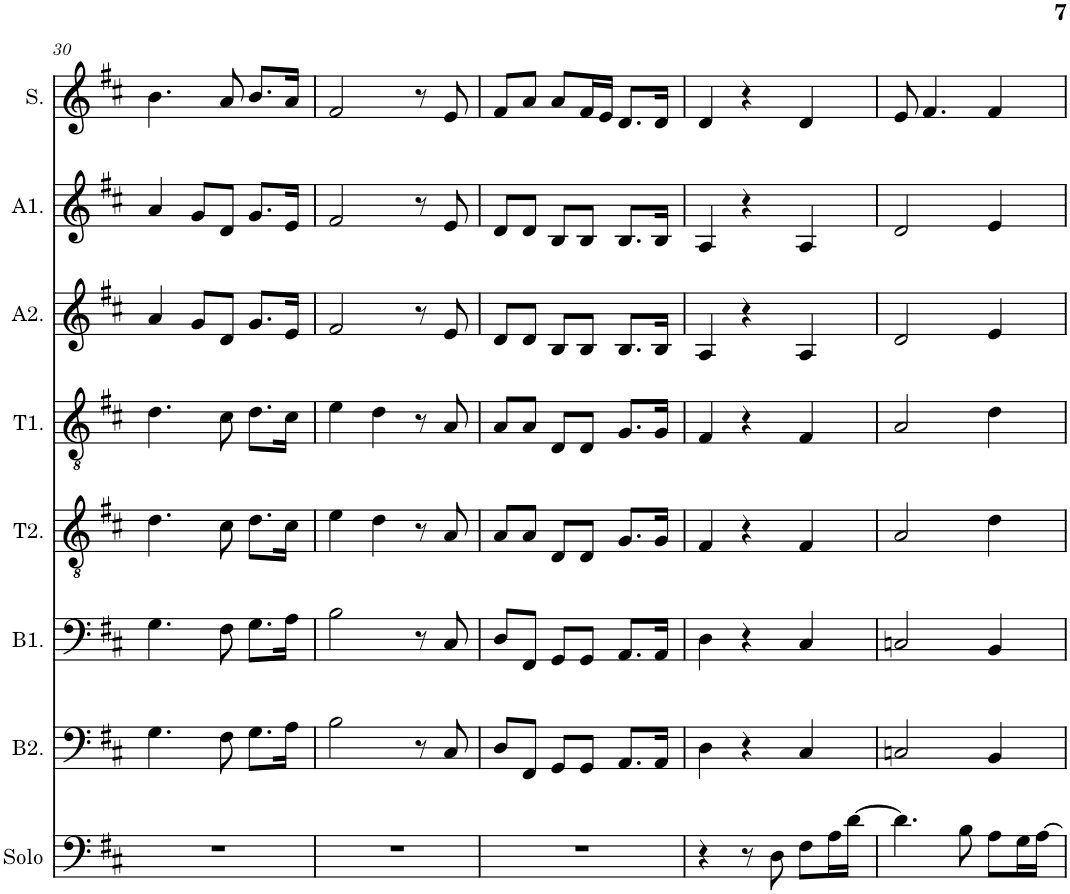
**kern	**kern	**kern	**kern	**kern	**kern	**kern	**kern
*part8	*part7	*part6	*part5	*part4	*part3	*part2	*part1
*staff8	*staff7	*staff6	*staff5	*staff4	*staff3	*staff2	*staff1
*I"Solo	*I"Bass 2	*I"Bass 1	*I"Tenor 2	*I"Tenor 1	*I"Alto 2	*I"Alto 1	*I"Soprano
*I'Solo	*I'B2.	*I'B1.	*I'T2.	*I'T1.	*I'A2.	*I'A1.	*I'S.
!!LO:PB:g=z
*clefF4	*clefF4	*clefF4	*clefGv2	*clefGv2	*clefG2	*clefG2	*clefG2
*k[f#c#]	*k[f#c#]	*k[f#c#]	*k[f#c#]	*k[f#c#]	*k[f#c#]	*k[f#c#]	*k[f#c#]
*M3/4	*M3/4	*M3/4	*M3/4	*M3/4	*M3/4	*M3/4	*M3/4
=30	=30	=30	=30	=30	=30	=30	=30
2.r	4.G\	4.G\	4.d\	4.d\	4a/	4a/	4.b\
.	.	.	.	.	8g/L	8g/L	.
.	8F#\	8F#\	8c#\	8c#\	8d/J	8d/J	8a/
.	8.G\L	8.G\L	8.d\L	8.d\L	8.g/L	8.g/L	8.b/L
.	16A\Jk	16A\Jk	16c#\Jk	16c#\Jk	16e/Jk	16e/Jk	16a/Jk
=31	=31	=31	=31	=31	=31	=31	=31
2.r	2B\	2B\	4e\	4e\	2f#/	2f#/	2f#/
.	.	.	4d\	4d\	.	.	.
.	8r	8r	8r	8r	8r	8r	8r
.	8C#/	8C#/	8A/	8A/	8e/	8e/	8e/
=32	=32	=32	=32	=32	=32	=32	=32
2.r	8D/L	8D/L	8A/L	8A/L	8d/L	8d/L	8f#/L
.	8FF#/J	8FF#/J	8A/J	8A/J	8d/J	8d/J	8a/J
.	8GG/L	8GG/L	8D/L	8D/L	8B/L	8B/L	8a/L
.	8GG/J	8GG/J	8D/J	8D/J	8B/J	8B/J	16f#/L
.	.	.	.	.	.	.	16e/JJ
.	8.AA/L	8.AA/L	8.G/L	8.G/L	8.B/L	8.B/L	8.d/L
.	16AA/Jk	16AA/Jk	16G/Jk	16G/Jk	16B/Jk	16B/Jk	16d/Jk
=33	=33	=33	=33	=33	=33	=33	=33
4r	4D\	4D\	4F#/	4F#/	4A/	4A/	4d/
8r	4r	4r	4r	4r	4r	4r	4r
8D\	.	.	.	.	.	.	.
8F#\L	4C#/	4C#/	4F#/	4F#/	4A/	4A/	4d/
16A\L	.	.	.	.	.	.	.
[16d\JJ	.	.	.	.	.	.	.
=34	=34	=34	=34	=34	=34	=34	=34
4.d\]	2Cn/	2Cn/	2A/	2A/	2d/	2d/	8e/
.	.	.	.	.	.	.	4.f#/
8B\	.	.	.	.	.	.	.
8A\L	4BB/	4BB/	4d\	4d\	4e/	4e/	4f#/
16G\L	.	.	.	.	.	.	.
[16A\JJ	.	.	.	.	.	.	.
=	=	=	=	=	=	=	=
*-	*-	*-	*-	*-	*-	*-	*-
